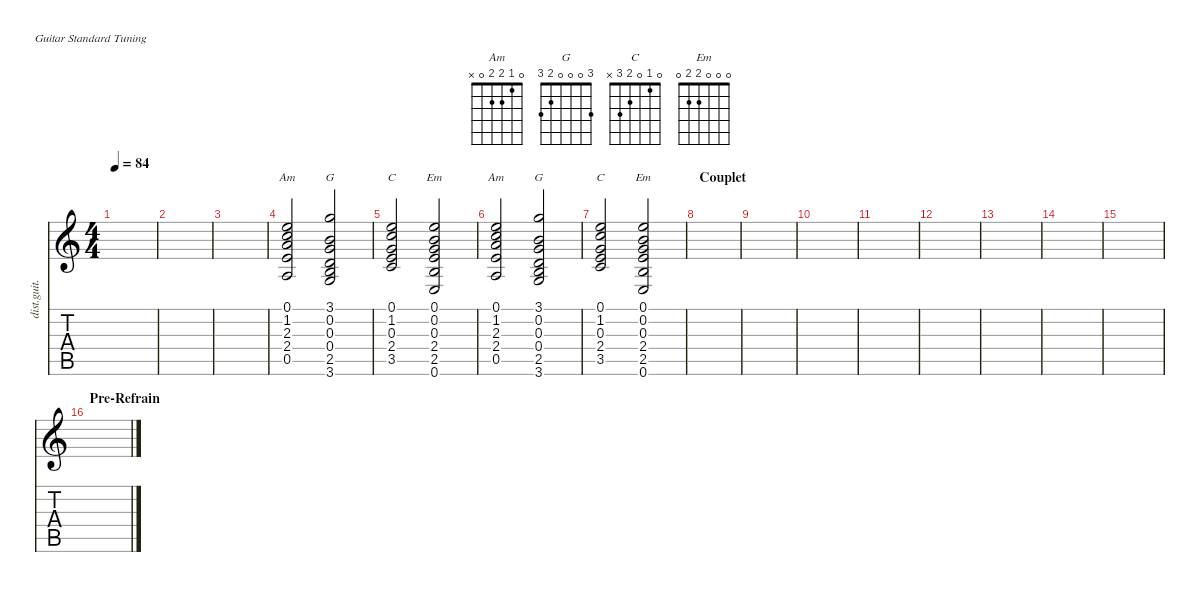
\defaultSystemsLayout 4
\hideDynamics
\bracketExtendMode nobrackets
\otherSystemsTrackNameOrientation horizontal
\track ("Guitar Fill" "dist.guit.") {instrument distortionguitar}
\staff {score tabs}
\tuning (E4 B3 G3 D3 A2 E2)
\chord ("Am" 0 1 2 2 0 x) {showfingering false}
\chord ("G" 3 0 0 0 2 3) {showfingering false}
\chord ("C" 0 1 0 2 3 x) {showfingering false}
\chord ("Em" 0 0 0 2 2 0) {showfingering false}
\ts (4 4)
\tempo 84
\clef g2
\ks aminor
|
|
|
(0.5 2.4 2.3 1.2 0.1).2{ch "Am" beam Up} (3.6 2.5 0.4 0.3 0.2 3.1).2{ch "G" beam Up} |
(3.5 2.4 0.3 1.2 0.1).2{ch "C" beam Up} (0.6 2.5 2.4 0.3 0.2 0.1).2{ch "Em" beam Up} |
(0.5 2.4 2.3 1.2 0.1).2{ch "Am" beam Up} (3.6 2.5 0.4 0.3 0.2 3.1).2{ch "G" beam Up} |
(3.5 2.4 0.3 1.2 0.1).2{ch "C" beam Up} (0.6 2.5 2.4 0.3 0.2 0.1).2{ch "Em" beam Up} |
\section ("" "Couplet")
|
|
|
|
|
|
|
|
\section ("" "Pre-Refrain")
